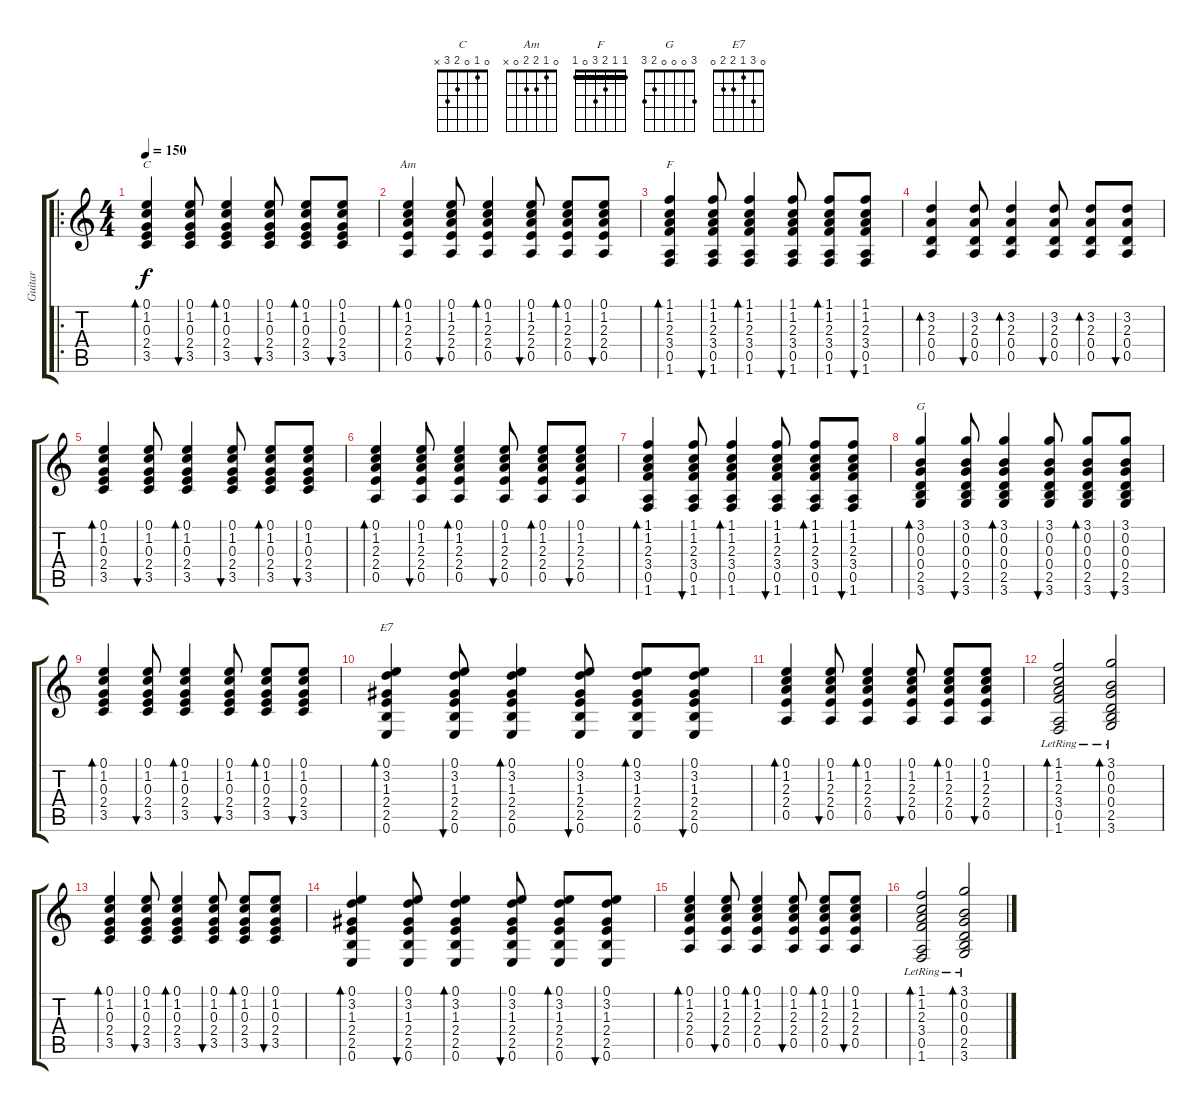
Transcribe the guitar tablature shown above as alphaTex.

\track ("Guitar" "Guitar") {instrument acousticguitarsteel}
\staff {score tabs}
\tuning (E4 B3 G3 D3 A2 E2) {hide}
\chord ("C" 0 1 0 2 3 x)
\chord ("Am" 0 1 2 2 0 x)
\chord ("F" 1 1 2 3 0 1) {barre 1}
\chord ("G" 3 0 0 0 2 3)
\chord ("E7" 0 3 1 2 2 0)
\ro
\ts (4 4)
\tempo 150
\clef g2
\ks c
(0.1 1.2 0.3 2.4 3.5).4{bd 30 ch "C" dy f instrument acousticguitarsteel} (0.1 1.2 0.3 2.4 3.5).8{bu 60} (0.1 1.2 0.3 2.4 3.5).4{bd 60} (0.1 1.2 0.3 2.4 3.5).8{bu 60} (0.1 1.2 0.3 2.4 3.5).8{bd 60} (0.1 1.2 0.3 2.4 3.5).8{bu 60} |
(0.1 1.2 2.3 2.4 0.5).4{bd 30 ch "Am"} (0.1 1.2 2.3 2.4 0.5).8{bu 30} (0.1 1.2 2.3 2.4 0.5).4{bd 30} (0.1 1.2 2.3 2.4 0.5).8{bu 30} (0.1 1.2 2.3 2.4 0.5).8{bd 30} (0.1 1.2 2.3 2.4 0.5).8{bu 30} |
(1.1 1.2 2.3 3.4 0.5 1.6).4{bd 30 ch "F"} (1.1 1.2 2.3 3.4 0.5 1.6).8{bu 30} (1.1 1.2 2.3 3.4 0.5 1.6).4{bd 30} (1.1 1.2 2.3 3.4 0.5 1.6).8{bu 30} (1.1 1.2 2.3 3.4 0.5 1.6).8{bd 30} (1.1 1.2 2.3 3.4 0.5 1.6).8{bu 30} |
(3.2 2.3 0.4 0.5).4{bd 30} (3.2 2.3 0.4 0.5).8{bu 30} (3.2 2.3 0.4 0.5).4{bd 30} (3.2 2.3 0.4 0.5).8{bu 30} (3.2 2.3 0.4 0.5).8{bd 30} (3.2 2.3 0.4 0.5).8{bu 30} |
(0.1 1.2 0.3 2.4 3.5).4{bd 30} (0.1 1.2 0.3 2.4 3.5).8{bu 60} (0.1 1.2 0.3 2.4 3.5).4{bd 60} (0.1 1.2 0.3 2.4 3.5).8{bu 60} (0.1 1.2 0.3 2.4 3.5).8{bd 60} (0.1 1.2 0.3 2.4 3.5).8{bu 60} |
(0.1 1.2 2.3 2.4 0.5).4{bd 30} (0.1 1.2 2.3 2.4 0.5).8{bu 30} (0.1 1.2 2.3 2.4 0.5).4{bd 30} (0.1 1.2 2.3 2.4 0.5).8{bu 30} (0.1 1.2 2.3 2.4 0.5).8{bd 30} (0.1 1.2 2.3 2.4 0.5).8{bu 30} |
(1.1 1.2 2.3 3.4 0.5 1.6).4{bd 30} (1.1 1.2 2.3 3.4 0.5 1.6).8{bu 30} (1.1 1.2 2.3 3.4 0.5 1.6).4{bd 30} (1.1 1.2 2.3 3.4 0.5 1.6).8{bu 30} (1.1 1.2 2.3 3.4 0.5 1.6).8{bd 30} (1.1 1.2 2.3 3.4 0.5 1.6).8{bu 30} |
(3.1 0.2 0.3 0.4 2.5 3.6).4{bd 30 ch "G"} (3.1 0.2 0.3 0.4 2.5 3.6).8{bu 30} (3.1 0.2 0.3 0.4 2.5 3.6).4{bd 30} (3.1 0.2 0.3 0.4 2.5 3.6).8{bu 30} (3.1 0.2 0.3 0.4 2.5 3.6).8{bd 30} (3.1 0.2 0.3 0.4 2.5 3.6).8{bu 30} |
(0.1 1.2 0.3 2.4 3.5).4{bd 30} (0.1 1.2 0.3 2.4 3.5).8{bu 60} (0.1 1.2 0.3 2.4 3.5).4{bd 60} (0.1 1.2 0.3 2.4 3.5).8{bu 60} (0.1 1.2 0.3 2.4 3.5).8{bd 60} (0.1 1.2 0.3 2.4 3.5).8{bu 60} |
(0.1 3.2 1.3 2.4 2.5 0.6).4{bd 30 ch "E7"} (0.1 3.2 1.3 2.4 2.5 0.6).8{bu 30} (0.1 3.2 1.3 2.4 2.5 0.6).4{bd 30} (0.1 3.2 1.3 2.4 2.5 0.6).8{bu 30} (0.1 3.2 1.3 2.4 2.5 0.6).8{bd 30} (0.1 3.2 1.3 2.4 2.5 0.6).8{bu 30} |
(0.1 1.2 2.3 2.4 0.5).4{bd 30} (0.1 1.2 2.3 2.4 0.5).8{bu 30} (0.1 1.2 2.3 2.4 0.5).4{bd 30} (0.1 1.2 2.3 2.4 0.5).8{bu 30} (0.1 1.2 2.3 2.4 0.5).8{bd 30} (0.1 1.2 2.3 2.4 0.5).8{bu 30} |
(1.1{lr} 1.2 2.3 3.4 0.5 1.6).2{bd 60} (3.1 0.2 0.3{lr} 0.4 2.5 3.6).2{bd 30} |
(0.1 1.2 0.3 2.4 3.5).4{bd 30} (0.1 1.2 0.3 2.4 3.5).8{bu 60} (0.1 1.2 0.3 2.4 3.5).4{bd 60} (0.1 1.2 0.3 2.4 3.5).8{bu 60} (0.1 1.2 0.3 2.4 3.5).8{bd 60} (0.1 1.2 0.3 2.4 3.5).8{bu 60} |
(0.1 3.2 1.3 2.4 2.5 0.6).4{bd 30} (0.1 3.2 1.3 2.4 2.5 0.6).8{bu 30} (0.1 3.2 1.3 2.4 2.5 0.6).4{bd 30} (0.1 3.2 1.3 2.4 2.5 0.6).8{bu 30} (0.1 3.2 1.3 2.4 2.5 0.6).8{bd 30} (0.1 3.2 1.3 2.4 2.5 0.6).8{bu 30} |
(0.1 1.2 2.3 2.4 0.5).4{bd 30} (0.1 1.2 2.3 2.4 0.5).8{bu 30} (0.1 1.2 2.3 2.4 0.5).4{bd 30} (0.1 1.2 2.3 2.4 0.5).8{bu 30} (0.1 1.2 2.3 2.4 0.5).8{bd 30} (0.1 1.2 2.3 2.4 0.5).8{bu 30} |
(1.1{lr} 1.2 2.3 3.4 0.5 1.6).2{bd 60} (3.1 0.2 0.3{lr} 0.4 2.5 3.6).2{bd 30}
